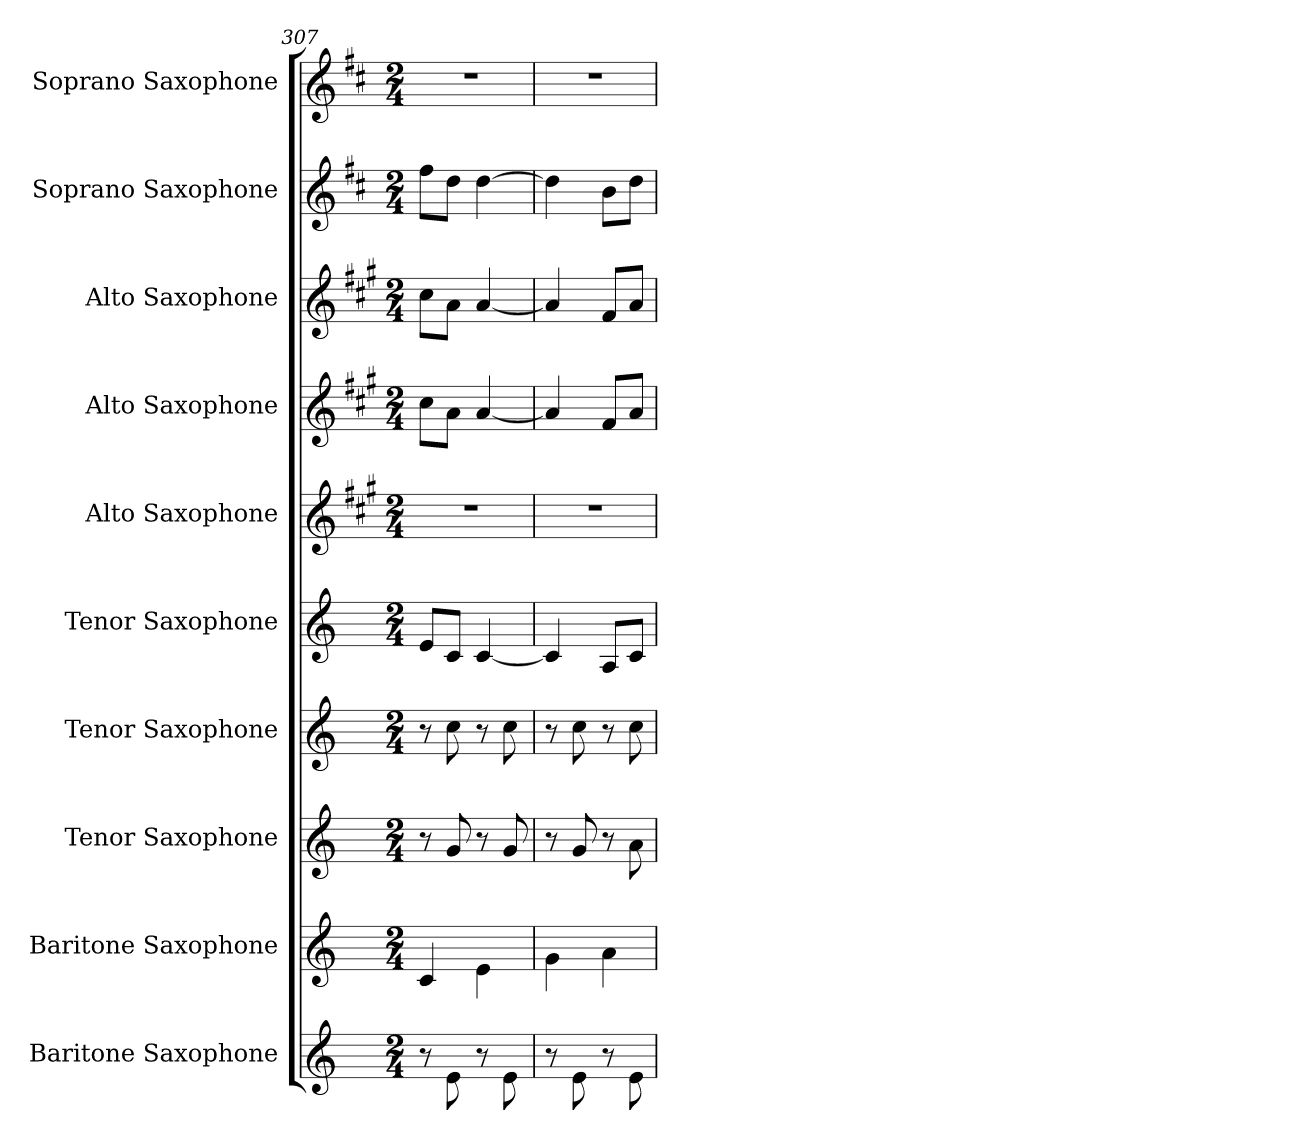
**kern	**kern	**kern	**kern	**kern	**kern	**kern	**kern	**kern	**kern
*part10	*part9	*part8	*part7	*part6	*part5	*part4	*part3	*part2	*part1
*staff10	*staff9	*staff8	*staff7	*staff6	*staff5	*staff4	*staff3	*staff2	*staff1
*I"Baritone Saxophone	*I"Baritone Saxophone	*I"Tenor Saxophone	*I"Tenor Saxophone	*I"Tenor Saxophone	*I"Alto Saxophone	*I"Alto Saxophone	*I"Alto Saxophone	*I"Soprano Saxophone	*I"Soprano Saxophone
*I'Bar. Sax.	*I'Bar. Sax.	*I'T. Sax.	*I'T. Sax.	*I'T. Sax.	*I'A. Sax.	*I'A. Sax.	*I'A. Sax.	*I'S. Sax.	*I'S. Sax.
*clefG2	*clefG2	*clefG2	*clefG2	*clefG2	*clefG2	*clefG2	*clefG2	*clefG2	*clefG2
*ITrd12c21	*ITrd12c21	*ITrd8c14	*ITrd8c14	*ITrd8c14	*ITrd5c9	*ITrd5c9	*ITrd5c9	*ITrd1c2	*ITrd1c2
*k[]	*k[]	*k[]	*k[]	*k[]	*k[]	*k[]	*k[]	*k[]	*k[]
*M2/4	*M2/4	*M2/4	*M2/4	*M2/4	*M2/4	*M2/4	*M2/4	*M2/4	*M2/4
=307	=307	=307	=307	=307	=307	=307	=307	=307	=307
8r	4C/	8r	8r	8E/L	2r	8e\L	8e\L	8ee\L	2r
8E\	.	8G/	8c\	8C/J	.	8c\J	8c\J	8cc\J	.
8r	4E\	8r	8r	[4C/	.	[4c/	[4c/	[4cc\	.
8E\	.	8G/	8c\	.	.	.	.	.	.
=308	=308	=308	=308	=308	=308	=308	=308	=308	=308
8r	4G\	8r	8r	4C/]	2r	4c/]	4c/]	4cc\]	2r
8E\	.	8G/	8c\	.	.	.	.	.	.
8r	4A\	8r	8r	8AA/L	.	8A/L	8A/L	8a\L	.
8E\	.	8A\	8c\	8C/J	.	8c/J	8c/J	8cc\J	.
=	=	=	=	=	=	=	=	=	=
*-	*-	*-	*-	*-	*-	*-	*-	*-	*-
